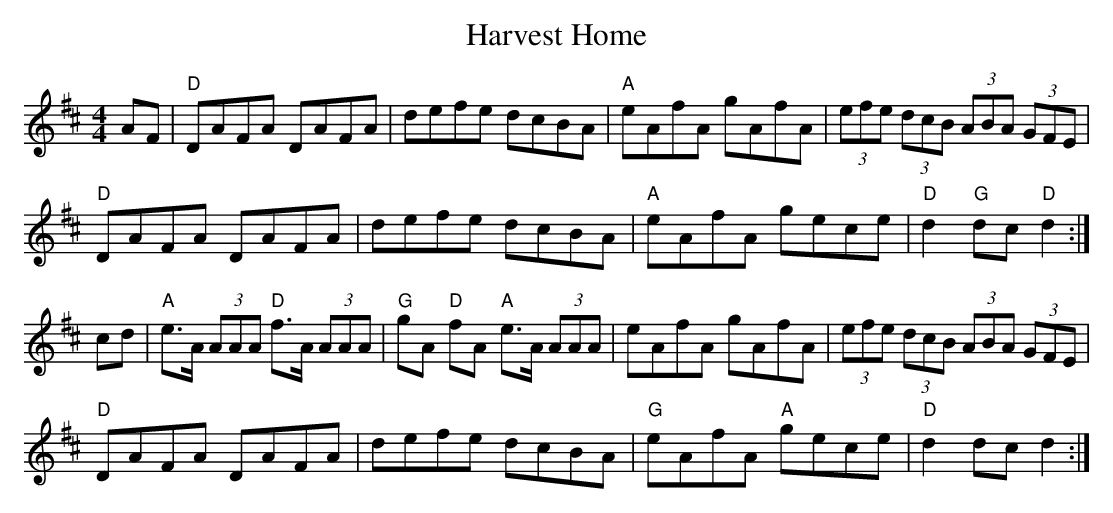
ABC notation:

X:1
T:Harvest Home
L:1/8
M:4/4
K:D
AF|"D"DAFA DAFA|defe dcBA|"A"eAfA gAfA|(3efe (3dcB (3ABA (3GFE|
"D"DAFA DAFA|defe dcBA|"A"eAfA gece|"D"d2 "G"dc "D"d2:|
cd|"A"e>A (3AAA "D"f>A (3AAA|"G"gA "D"fA "A"e>A (3AAA|eAfA gAfA|(3efe (3dcB (3ABA (3GFE|
"D"DAFA DAFA|defe dcBA|"G"eAfA "A"gece|"D"d2 dc d2:|
